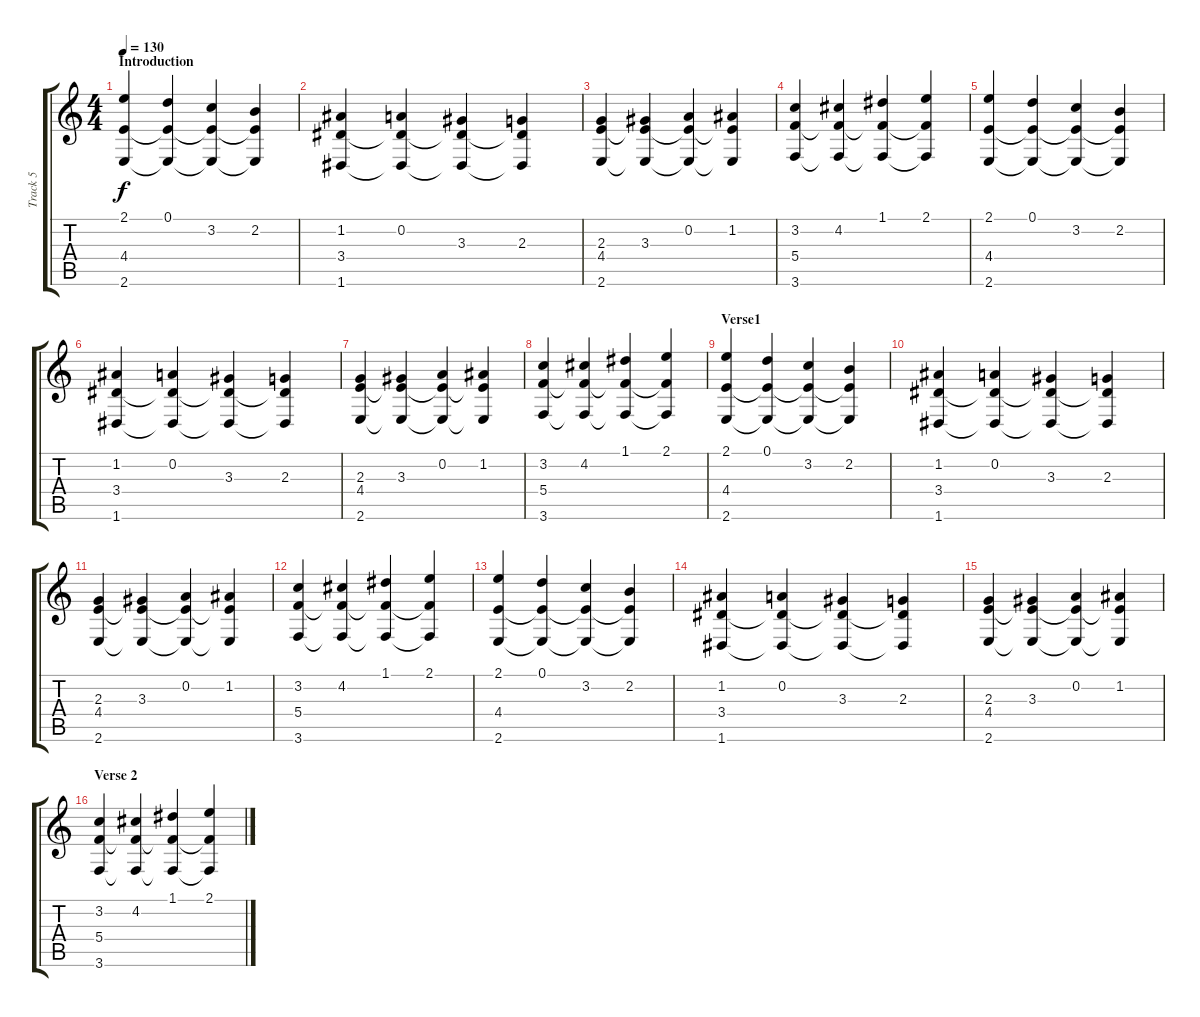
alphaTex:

\track ("Track 5" "Track 5") {instrument tubularbells}
\staff {score tabs}
\tuning (D5 A4 F4 C4 G3 D3) {hide}
\ts (4 4)
\section ("" "Introduction")
\tempo 130
\clef g2
\ks c
(2.1 4.4 2.6).4{dy f instrument tubularbells} (0.1 4.4{t} 2.6{t}).4 (3.2 4.4{t} 2.6{t}).4 (2.2 4.4{t} 2.6{t}).4 |
(1.2 3.4 1.6).4 (0.2 3.4{t} 1.6{t}).4 (3.3 3.4{t} 1.6{t}).4 (2.3 3.4{t} 1.6{t}).4 |
(2.3 4.4 2.6).4 (3.3 4.4{t} 2.6{t}).4 (0.2 4.4{t} 2.6{t}).4 (1.2 4.4{t} 2.6{t}).4 |
(3.2 5.4 3.6).4 (4.2 5.4{t} 3.6{t}).4 (1.1 5.4{t} 3.6{t}).4 (2.1 5.4{t} 3.6{t}).4 |
(2.1 4.4 2.6).4 (0.1 4.4{t} 2.6{t}).4 (3.2 4.4{t} 2.6{t}).4 (2.2 4.4{t} 2.6{t}).4 |
(1.2 3.4 1.6).4 (0.2 3.4{t} 1.6{t}).4 (3.3 3.4{t} 1.6{t}).4 (2.3 3.4{t} 1.6{t}).4 |
(2.3 4.4 2.6).4 (3.3 4.4{t} 2.6{t}).4 (0.2 4.4{t} 2.6{t}).4 (1.2 4.4{t} 2.6{t}).4 |
(3.2 5.4 3.6).4 (4.2 5.4{t} 3.6{t}).4 (1.1 5.4{t} 3.6{t}).4 (2.1 5.4{t} 3.6{t}).4 |
\section ("" "Verse1")
(2.1 4.4 2.6).4 (0.1 4.4{t} 2.6{t}).4 (3.2 4.4{t} 2.6{t}).4 (2.2 4.4{t} 2.6{t}).4 |
(1.2 3.4 1.6).4 (0.2 3.4{t} 1.6{t}).4 (3.3 3.4{t} 1.6{t}).4 (2.3 3.4{t} 1.6{t}).4 |
(2.3 4.4 2.6).4 (3.3 4.4{t} 2.6{t}).4 (0.2 4.4{t} 2.6{t}).4 (1.2 4.4{t} 2.6{t}).4 |
(3.2 5.4 3.6).4 (4.2 5.4{t} 3.6{t}).4 (1.1 5.4{t} 3.6{t}).4 (2.1 5.4{t} 3.6{t}).4 |
(2.1 4.4 2.6).4 (0.1 4.4{t} 2.6{t}).4 (3.2 4.4{t} 2.6{t}).4 (2.2 4.4{t} 2.6{t}).4 |
(1.2 3.4 1.6).4 (0.2 3.4{t} 1.6{t}).4 (3.3 3.4{t} 1.6{t}).4 (2.3 3.4{t} 1.6{t}).4 |
(2.3 4.4 2.6).4 (3.3 4.4{t} 2.6{t}).4 (0.2 4.4{t} 2.6{t}).4 (1.2 4.4{t} 2.6{t}).4 |
\section ("" "Verse 2")
(3.2 5.4 3.6).4 (4.2 5.4{t} 3.6{t}).4 (1.1 5.4{t} 3.6{t}).4 (2.1 5.4{t} 3.6{t}).4
